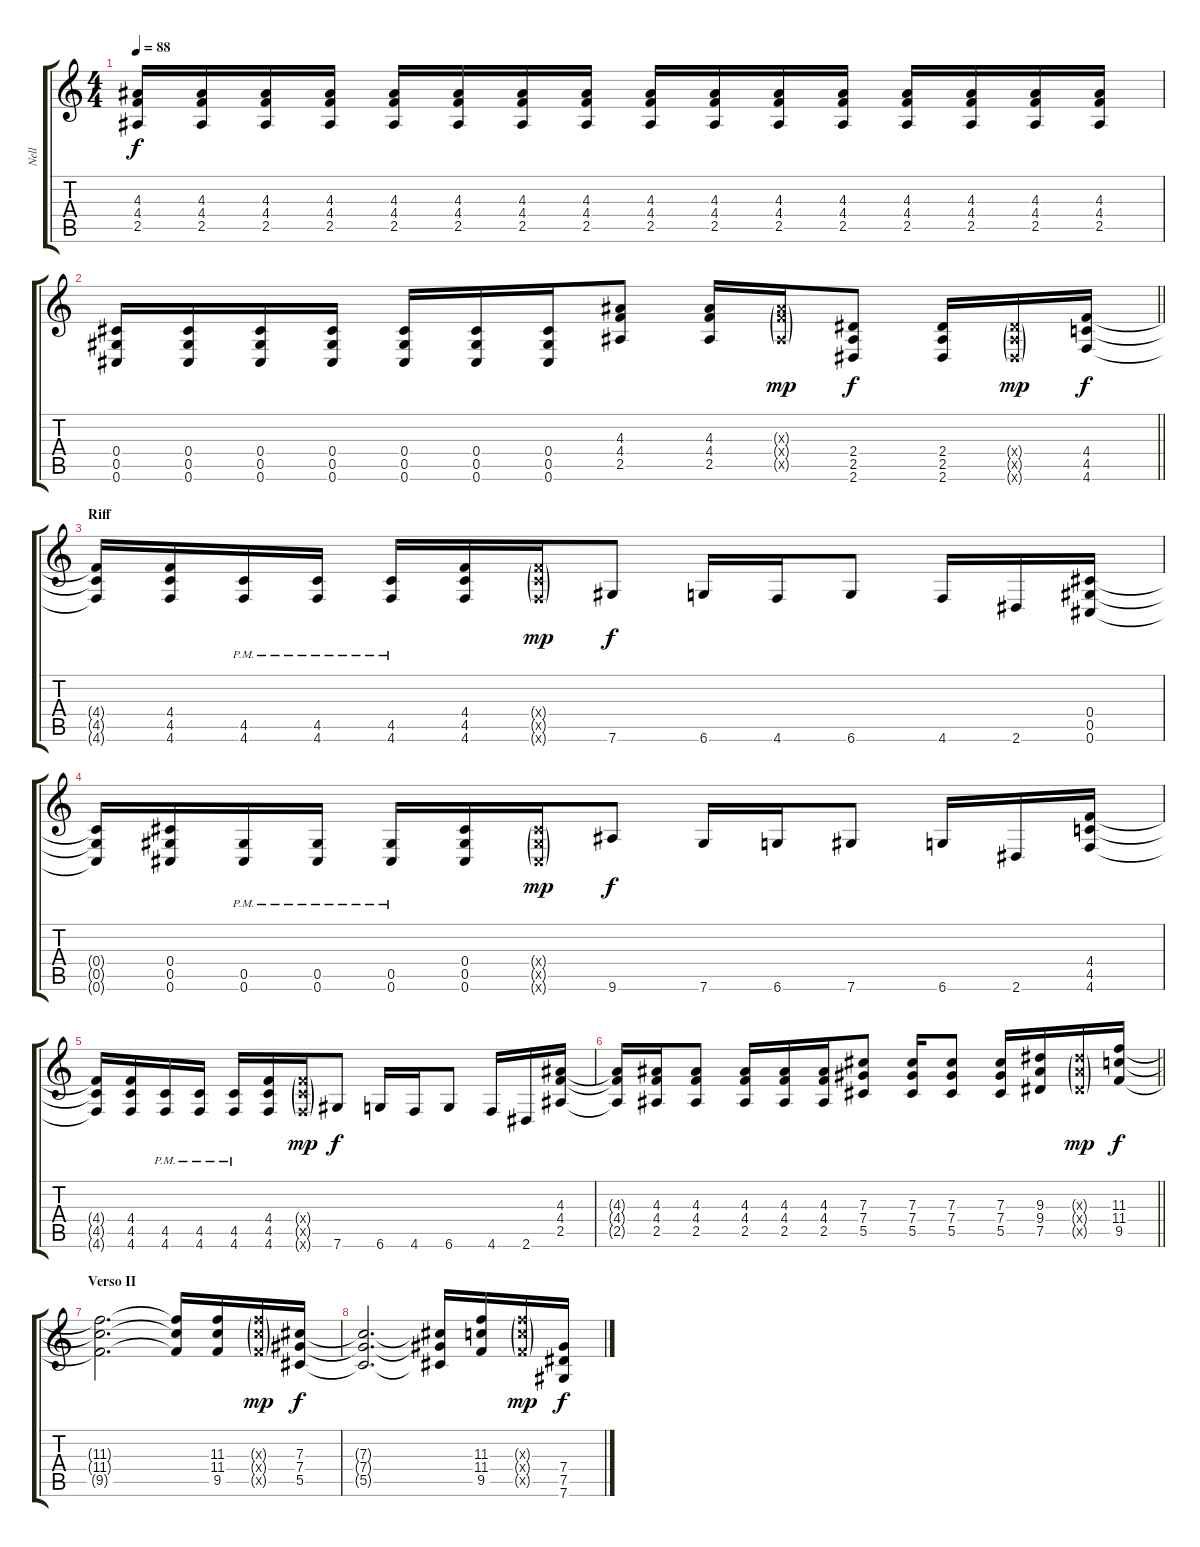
\track ("Nell" "Nell") {instrument distortionguitar}
\staff {score tabs}
\tuning (Eb4 Bb3 Gb3 Db3 Ab2 Db2) {hide}
\ts (4 4)
\tempo 88
\clef g2
\ks c
(4.3 4.4 2.5).16{dy f} (4.3 4.4 2.5).16 (4.3 4.4 2.5).16 (4.3 4.4 2.5).16 (4.3 4.4 2.5).16 (4.3 4.4 2.5).16 (4.3 4.4 2.5).16 (4.3 4.4 2.5).16 (4.3 4.4 2.5).16 (4.3 4.4 2.5).16 (4.3 4.4 2.5).16 (4.3 4.4 2.5).16 (4.3 4.4 2.5).16 (4.3 4.4 2.5).16 (4.3 4.4 2.5).16 (4.3 4.4 2.5).16 |
\barLineRight lightlight
(0.4 0.5 0.6).16 (0.4 0.5 0.6).16 (0.4 0.5 0.6).16 (0.4 0.5 0.6).16 (0.4 0.5 0.6).16 (0.4 0.5 0.6).16 (0.4 0.5 0.6).16 (4.3 4.4 2.5).8 (4.3 4.4 2.5).16 (4.3{g x} 4.4{g x} 2.5{g x}).16{dy mp} (2.4 2.5 2.6).8{dy f} (2.4 2.5 2.6).16 (2.4{g x} 2.5{g x} 2.6{g x}).16{dy mp} (4.4 4.5 4.6).16{dy f} |
\section ("" "Riff")
(4.4{t} 4.5{t} 4.6{t}).16 (4.4 4.5 4.6).16 (4.5{pm} 4.6{pm}).16 (4.5{pm} 4.6{pm}).16 (4.5{pm} 4.6{pm}).16 (4.4 4.5 4.6).16 (4.4{g x} 4.5{g x} 4.6{g x}).16{dy mp} 7.6.8{dy f} 6.6.16 4.6.16 6.6.8 4.6.16 2.6.16 (0.4 0.5 0.6).16 |
(0.4{t} 0.5{t} 0.6{t}).16 (0.4 0.5 0.6).16 (0.5{pm} 0.6{pm}).16 (0.5{pm} 0.6{pm}).16 (0.5{pm} 0.6{pm}).16 (0.4 0.5 0.6).16 (0.4{g x} 0.5{g x} 0.6{g x}).16{dy mp} 9.6.8{dy f} 7.6.16 6.6.16 7.6.8 6.6.16 2.6.16 (4.4 4.5 4.6).16 |
(4.4{t} 4.5{t} 4.6{t}).16 (4.4 4.5 4.6).16 (4.5{pm} 4.6{pm}).16 (4.5{pm} 4.6{pm}).16 (4.5{pm} 4.6{pm}).16 (4.4 4.5 4.6).16 (4.4{g x} 4.5{g x} 4.6{g x}).16{dy mp} 7.6.8{dy f} 6.6.16 4.6.16 6.6.8 4.6.16 2.6.16 (4.3 4.4 2.5).16 |
\barLineRight lightlight
(4.3{t} 4.4{t} 2.5{t}).16 (4.3 4.4 2.5).16 (4.3 4.4 2.5).8 (4.3 4.4 2.5).16 (4.3 4.4 2.5).16 (4.3 4.4 2.5).16 (7.3 7.4 5.5).8 (7.3 7.4 5.5).16 (7.3 7.4 5.5).8 (7.3 7.4 5.5).16 (9.3 9.4 7.5).16 (9.3{g x} 9.4{g x} 7.5{g x}).16{dy mp} (11.3 11.4 9.5).16{dy f} |
\section ("" "Verso II")
(11.3{t} 11.4{t} 9.5{t}).2{d} (11.3{t} 11.4{t} 9.5{t}).16 (11.3 11.4 9.5).16 (11.3{g x} 11.4{g x} 9.5{g x}).16{dy mp} (7.3 7.4 5.5).16{dy f} |
(7.3{t} 7.4{t} 5.5{t}).2{d} (7.3{t} 7.4{t} 5.5{t}).16 (11.3 11.4 9.5).16 (11.3{g x} 11.4{g x} 9.5{g x}).16{dy mp} (7.4 7.5 7.6).16{dy f}
